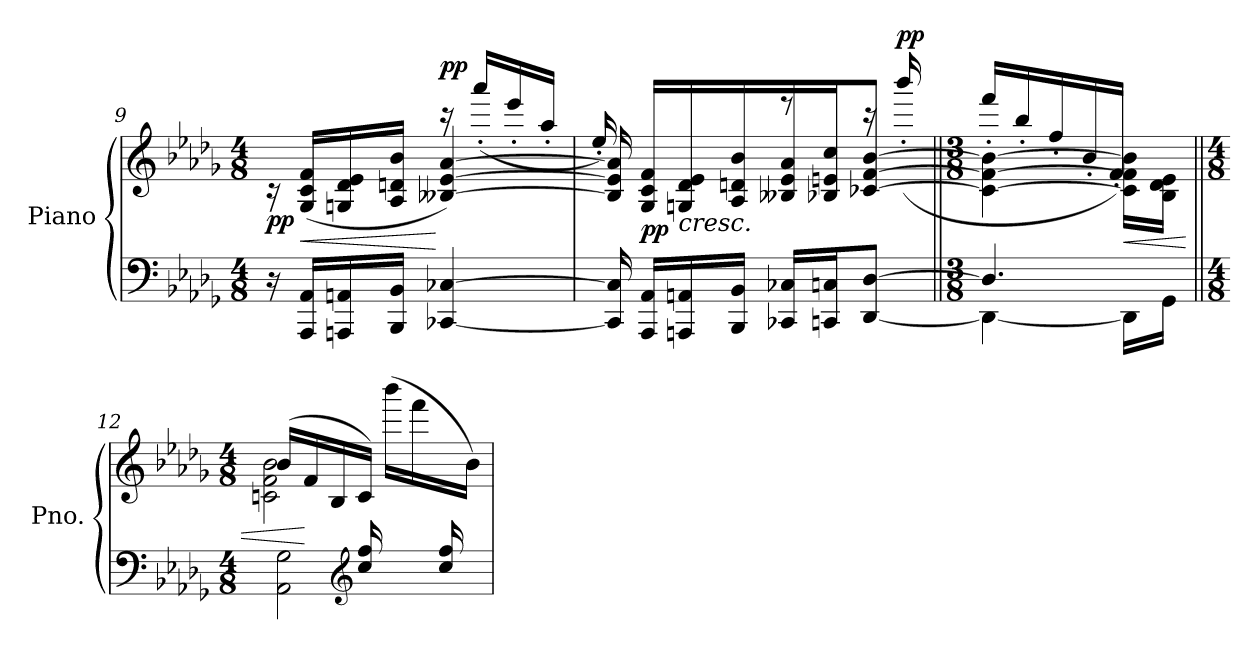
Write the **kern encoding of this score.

**kern	**kern	**dynam
*part1	*part1	*part1
*staff2	*staff1	*staff1/2
*I"Piano	*	*
*I'Pno.	*	*
*clefF4	*clefG2	*
*k[b-e-a-d-g-]	*k[b-e-a-d-g-]	*
*D-:	*D-:	*
*M4/8	*M4/8	*
=9	=9	=9
*	*^	*
!	!	!	!LO:DY:b
16r	16rc	4ryy	pp
!	!	!	!LO:HP:b
16AAA-/ 16AA-/LL	(>16G-/ 16c/ 16f/LL	.	<
16AAAn/ 16AAn/	16Gn/ 16d-/ 16e-/	.	.
16BBB-/ 16BB-/JJ	16A-/ 16dn/ 16b-/JJ	.	.
!	!	!	!LO:DY:n=1:a
[4CC-X/ [4C-X/	[>4B--X/ [>4e-/ [>4a-/)	16rccc	[ pp
.	.	(>16aaa-'>/LL	.
.	.	16eee-'>/	.
.	.	16aa-'>/JJ	.
=10	=10	=10	=10
16CC-/] 16C-/]	16B--/] 16e-/] 16a-/]	16ee-'>/)	.
!	!	!	!LO:DY:b
16AAA-/ 16AA-/LL	16G-/ 16c/ 16f/LL	8.ryy	pp
!	!	!	!LO:HP:b
16AAAn/ 16AAn/	16Gn/ 16d-/ 16e-/	.	<
16BBB-/ 16BB-/JJ	16A-/ 16dn/ 16b-/	.	.
16CC-X/ 16C-X/LL	16B--X/ 16e-/ 16a-/	8reee	.
16CCn/ 16Cn/J	16B-X/ 16en/ 16cc/J	.	.
[8DD-/ [8D-/J	[>8c-X/ [>8f/ [>8b-/J	16rccc	.
!	!	!	!LO:DY:a
.	.	(>16bbb-'>/	pp
*	*v	*v	*
.	.	[
=11||	=11||	=11||
*M3/8	*M3/8	*
*^	*^	*
4.D-/]	4DD-\_	4c-\_ 4f\_ 4b-\_	16fff'>/LL	.
.	.	.	16bb-'>/	.
.	.	.	16ff'>/	.
.	.	.	16b-'>/	.
!	!	!	!	!LO:HP:b
.	16DD-\LL]	16c-\] 16f\] 16b-\]LL	16f'>/JJ)	<
.	16GG-\JJ	16B-\ 16d-\ 16e-\JJ	16ryy	.
*v	*v	*	*	*
!!LO:LB:g=z	!!
=12||	=12||	=12||	=12||
*M4/8	*M4/8	*	*
*^	*	*	*
*	*^	*	*	*
4.ryy	8.ryy	2AA-\ 2G-\	(>16b-/LL	2cn\ 2f\ 2b-\	.
.	.	.	16f/	.	[
.	.	.	16B-/	.	.
*clefG2	*	*	*	*	*
.	16cc/ 16ff/	.	16c/JJ)	.	.
.	4ryy	.	(>16bbb-\LL	.	.
.	.	.	16fff\	.	.
16cc/ 16ff/	.	.	16ryy	.	.
16ryy	.	.	16b-\JJ)	.	.
*v	*v	*v	*	*	*
*	*v	*v	*
=	=	=
*-	*-	*-
